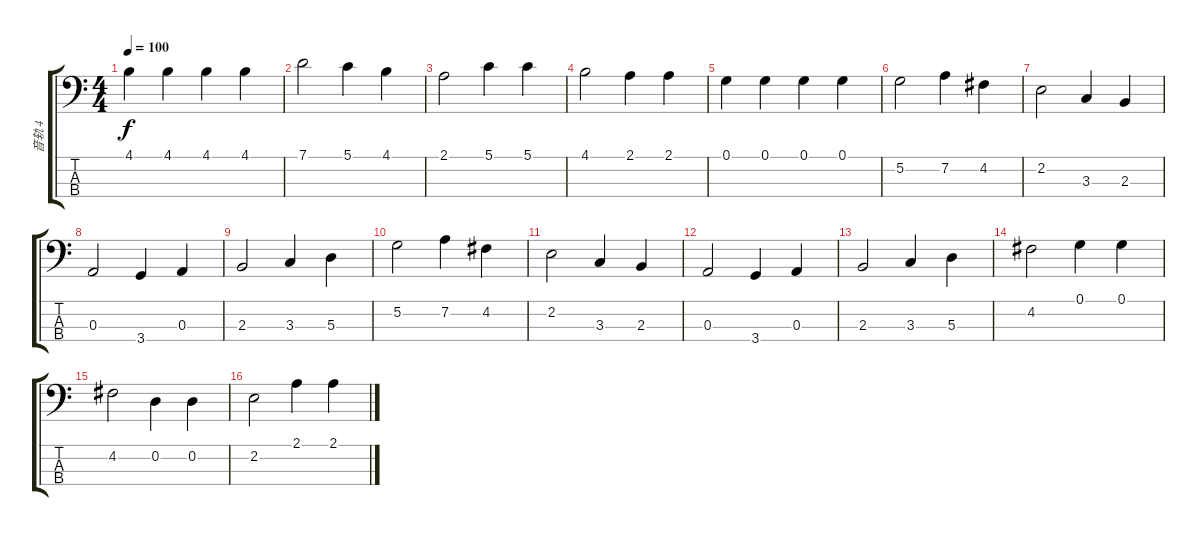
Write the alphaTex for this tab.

\track ("音轨 4" "音轨 4") {instrument electricbasspick}
\staff {score tabs}
\tuning (G2 D2 A1 E1) {hide}
\ts (4 4)
\tempo 100
\clef f4
\ks c
4.1.4{dy f} 4.1.4 4.1.4 4.1.4 |
7.1.2 5.1.4 4.1.4 |
2.1.2 5.1.4 5.1.4 |
4.1.2 2.1.4 2.1.4 |
0.1.4 0.1.4 0.1.4 0.1.4 |
5.2.2 7.2.4 4.2.4 |
2.2.2 3.3.4 2.3.4 |
0.3.2 3.4.4 0.3.4 |
2.3.2 3.3.4 5.3.4 |
5.2.2 7.2.4 4.2.4 |
2.2.2 3.3.4 2.3.4 |
0.3.2 3.4.4 0.3.4 |
2.3.2 3.3.4 5.3.4 |
4.2.2 0.1.4 0.1.4 |
4.2.2 0.2.4 0.2.4 |
2.2.2 2.1.4 2.1.4
